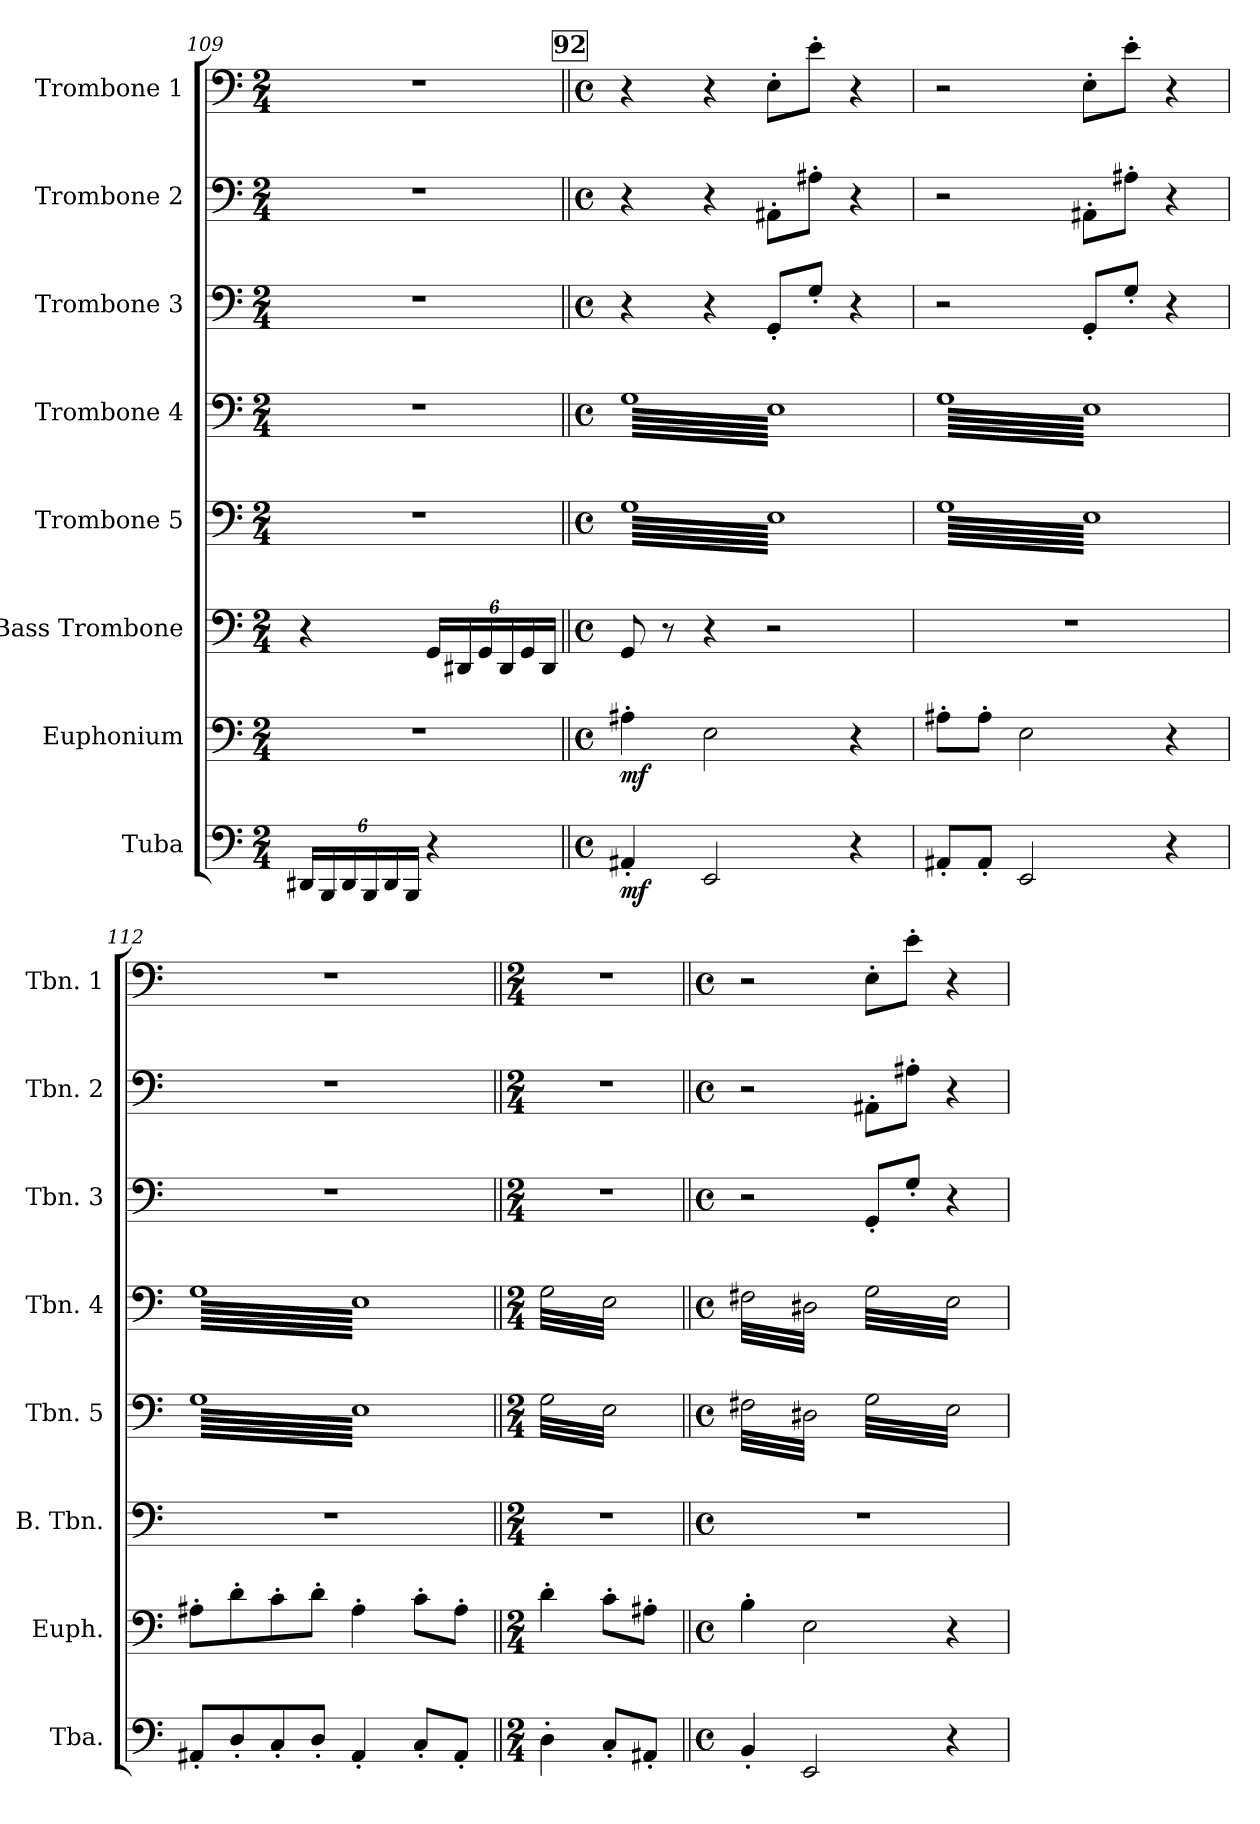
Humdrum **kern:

**kern	**dynam	**kern	**dynam	**kern	**kern	**kern	**kern	**kern	**kern
*part8	*part8	*part7	*part7	*part6	*part5	*part4	*part3	*part2	*part1
*staff8	*staff8	*staff7	*staff7	*staff6	*staff5	*staff4	*staff3	*staff2	*staff1
*I"Tuba	*	*I"Euphonium	*	*I"Bass Trombone	*I"Trombone 5	*I"Trombone 4	*I"Trombone 3	*I"Trombone 2	*I"Trombone 1
*I'Tba.	*	*I'Euph.	*	*I'B. Tbn.	*I'Tbn. 5	*I'Tbn. 4	*I'Tbn. 3	*I'Tbn. 2	*I'Tbn. 1
!!LO:PB:g=z
*clefF4	*	*clefF4	*	*clefF4	*clefF4	*clefF4	*clefF4	*clefF4	*clefF4
*k[]	*	*k[]	*	*k[]	*k[]	*k[]	*k[]	*k[]	*k[]
*M2/4	*	*M2/4	*	*M2/4	*M2/4	*M2/4	*M2/4	*M2/4	*M2/4
*Xbrackettup	*	*	*	*	*	*	*	*	*
=109	=109	=109	=109	=109	=109	=109	=109	=109	=109
24DD#X/LL	.	2r	.	4r	2r	2r	2r	2r	2r
24BBB/	.	.	.	.	.	.	.	.	.
24DD#/	.	.	.	.	.	.	.	.	.
24BBB/	.	.	.	.	.	.	.	.	.
24DD#/	.	.	.	.	.	.	.	.	.
24BBB/JJ	.	.	.	.	.	.	.	.	.
*	*	*	*	*Xbrackettup	*	*	*	*	*
4r	.	.	.	24GG/LL	.	.	.	.	.
.	.	.	.	24DD#X/	.	.	.	.	.
.	.	.	.	24GG/	.	.	.	.	.
.	.	.	.	24DD#/	.	.	.	.	.
.	.	.	.	24GG/	.	.	.	.	.
.	.	.	.	24DD#/JJ	.	.	.	.	.
!!LO:REH:place=s1:a:B:fs=14:t=92
=110||	=110||	=110||	=110||	=110||	=110||	=110||	=110||	=110||	=110||
*M4/4	*	*M4/4	*	*M4/4	*M4/4	*M4/4	*M4/4	*M4/4	*M4/4
*met(c)	*	*met(c)	*	*met(c)	*met(c)	*met(c)	*met(c)	*met(c)	*met(c)
!	!	!	!	!	!	!LO:TX:a:i:t=TBN. 4 on beats 1 and 3	!	!	!
!	!	!	!	!	!	!LO:TX:a:t=TBN. 5 on beats 2 and 4	!	!	!
!	!	!	!	!	!LO:TX:a:i:t=TBN. 4 on beats 1 and 3	!	!	!	!
!	!	!	!	!	!LO:TX:a:t=TBN. 5 on beats 2 and 4	!	!	!	!
!	!LO:DY:b	!	!LO:DY:b	!	!	!	!	!	!
*	*	*	*	*	*tremolo	*	*	*	*
*	*	*	*	*	*	*tremolo	*	*	*
4AA#X'/	mf	4A#X'\	mf	8GG/	64GLLLL	64GLLLL	4r	4r	4r
.	.	.	.	.	64E	64E	.	.	.
.	.	.	.	.	64G	64G	.	.	.
.	.	.	.	.	64E	64E	.	.	.
.	.	.	.	.	64G	64G	.	.	.
.	.	.	.	.	64E	64E	.	.	.
.	.	.	.	.	64G	64G	.	.	.
.	.	.	.	.	64E	64E	.	.	.
.	.	.	.	8r	64G	64G	.	.	.
.	.	.	.	.	64E	64E	.	.	.
.	.	.	.	.	64G	64G	.	.	.
.	.	.	.	.	64E	64E	.	.	.
.	.	.	.	.	64G	64G	.	.	.
.	.	.	.	.	64E	64E	.	.	.
.	.	.	.	.	64G	64G	.	.	.
.	.	.	.	.	64E	64E	.	.	.
2EE/	.	2E\	.	4r	64G	64G	4r	4r	4r
.	.	.	.	.	64E	64E	.	.	.
.	.	.	.	.	64G	64G	.	.	.
.	.	.	.	.	64E	64E	.	.	.
.	.	.	.	.	64G	64G	.	.	.
.	.	.	.	.	64E	64E	.	.	.
.	.	.	.	.	64G	64G	.	.	.
.	.	.	.	.	64E	64E	.	.	.
.	.	.	.	.	64G	64G	.	.	.
.	.	.	.	.	64E	64E	.	.	.
.	.	.	.	.	64G	64G	.	.	.
.	.	.	.	.	64E	64E	.	.	.
.	.	.	.	.	64G	64G	.	.	.
.	.	.	.	.	64E	64E	.	.	.
.	.	.	.	.	64G	64G	.	.	.
.	.	.	.	.	64E	64E	.	.	.
.	.	.	.	2r	64G	64G	8GG'/L	8AA#X'\L	8E'\L
.	.	.	.	.	64E	64E	.	.	.
.	.	.	.	.	64G	64G	.	.	.
.	.	.	.	.	64E	64E	.	.	.
.	.	.	.	.	64G	64G	.	.	.
.	.	.	.	.	64E	64E	.	.	.
.	.	.	.	.	64G	64G	.	.	.
.	.	.	.	.	64E	64E	.	.	.
.	.	.	.	.	64G	64G	8G'/J	8A#X'\J	8e'\J
.	.	.	.	.	64E	64E	.	.	.
.	.	.	.	.	64G	64G	.	.	.
.	.	.	.	.	64E	64E	.	.	.
.	.	.	.	.	64G	64G	.	.	.
.	.	.	.	.	64E	64E	.	.	.
.	.	.	.	.	64G	64G	.	.	.
.	.	.	.	.	64E	64E	.	.	.
4r	.	4r	.	.	64G	64G	4r	4r	4r
.	.	.	.	.	64E	64E	.	.	.
.	.	.	.	.	64G	64G	.	.	.
.	.	.	.	.	64E	64E	.	.	.
.	.	.	.	.	64G	64G	.	.	.
.	.	.	.	.	64E	64E	.	.	.
.	.	.	.	.	64G	64G	.	.	.
.	.	.	.	.	64E	64E	.	.	.
.	.	.	.	.	64G	64G	.	.	.
.	.	.	.	.	64E	64E	.	.	.
.	.	.	.	.	64G	64G	.	.	.
.	.	.	.	.	64E	64E	.	.	.
.	.	.	.	.	64G	64G	.	.	.
.	.	.	.	.	64E	64E	.	.	.
.	.	.	.	.	64G	64G	.	.	.
.	.	.	.	.	64EJJJJ	64EJJJJ	.	.	.
=111	=111	=111	=111	=111	=111	=111	=111	=111	=111
8AA#X'/L	.	8A#X'\L	.	1r	64GLLLL	64GLLLL	2r	2r	2r
.	.	.	.	.	64E	64E	.	.	.
.	.	.	.	.	64G	64G	.	.	.
.	.	.	.	.	64E	64E	.	.	.
.	.	.	.	.	64G	64G	.	.	.
.	.	.	.	.	64E	64E	.	.	.
.	.	.	.	.	64G	64G	.	.	.
.	.	.	.	.	64E	64E	.	.	.
8AA#'/J	.	8A#'\J	.	.	64G	64G	.	.	.
.	.	.	.	.	64E	64E	.	.	.
.	.	.	.	.	64G	64G	.	.	.
.	.	.	.	.	64E	64E	.	.	.
.	.	.	.	.	64G	64G	.	.	.
.	.	.	.	.	64E	64E	.	.	.
.	.	.	.	.	64G	64G	.	.	.
.	.	.	.	.	64E	64E	.	.	.
2EE/	.	2E\	.	.	64G	64G	.	.	.
.	.	.	.	.	64E	64E	.	.	.
.	.	.	.	.	64G	64G	.	.	.
.	.	.	.	.	64E	64E	.	.	.
.	.	.	.	.	64G	64G	.	.	.
.	.	.	.	.	64E	64E	.	.	.
.	.	.	.	.	64G	64G	.	.	.
.	.	.	.	.	64E	64E	.	.	.
.	.	.	.	.	64G	64G	.	.	.
.	.	.	.	.	64E	64E	.	.	.
.	.	.	.	.	64G	64G	.	.	.
.	.	.	.	.	64E	64E	.	.	.
.	.	.	.	.	64G	64G	.	.	.
.	.	.	.	.	64E	64E	.	.	.
.	.	.	.	.	64G	64G	.	.	.
.	.	.	.	.	64E	64E	.	.	.
.	.	.	.	.	64G	64G	8GG'/L	8AA#X'\L	8E'\L
.	.	.	.	.	64E	64E	.	.	.
.	.	.	.	.	64G	64G	.	.	.
.	.	.	.	.	64E	64E	.	.	.
.	.	.	.	.	64G	64G	.	.	.
.	.	.	.	.	64E	64E	.	.	.
.	.	.	.	.	64G	64G	.	.	.
.	.	.	.	.	64E	64E	.	.	.
.	.	.	.	.	64G	64G	8G'/J	8A#X'\J	8e'\J
.	.	.	.	.	64E	64E	.	.	.
.	.	.	.	.	64G	64G	.	.	.
.	.	.	.	.	64E	64E	.	.	.
.	.	.	.	.	64G	64G	.	.	.
.	.	.	.	.	64E	64E	.	.	.
.	.	.	.	.	64G	64G	.	.	.
.	.	.	.	.	64E	64E	.	.	.
4r	.	4r	.	.	64G	64G	4r	4r	4r
.	.	.	.	.	64E	64E	.	.	.
.	.	.	.	.	64G	64G	.	.	.
.	.	.	.	.	64E	64E	.	.	.
.	.	.	.	.	64G	64G	.	.	.
.	.	.	.	.	64E	64E	.	.	.
.	.	.	.	.	64G	64G	.	.	.
.	.	.	.	.	64E	64E	.	.	.
.	.	.	.	.	64G	64G	.	.	.
.	.	.	.	.	64E	64E	.	.	.
.	.	.	.	.	64G	64G	.	.	.
.	.	.	.	.	64E	64E	.	.	.
.	.	.	.	.	64G	64G	.	.	.
.	.	.	.	.	64E	64E	.	.	.
.	.	.	.	.	64G	64G	.	.	.
.	.	.	.	.	64EJJJJ	64EJJJJ	.	.	.
=112	=112	=112	=112	=112	=112	=112	=112	=112	=112
8AA#X'/L	.	8A#X'\L	.	1r	64GLLLL	64GLLLL	1r	1r	1r
.	.	.	.	.	64E	64E	.	.	.
.	.	.	.	.	64G	64G	.	.	.
.	.	.	.	.	64E	64E	.	.	.
.	.	.	.	.	64G	64G	.	.	.
.	.	.	.	.	64E	64E	.	.	.
.	.	.	.	.	64G	64G	.	.	.
.	.	.	.	.	64E	64E	.	.	.
8D'/	.	8d'\	.	.	64G	64G	.	.	.
.	.	.	.	.	64E	64E	.	.	.
.	.	.	.	.	64G	64G	.	.	.
.	.	.	.	.	64E	64E	.	.	.
.	.	.	.	.	64G	64G	.	.	.
.	.	.	.	.	64E	64E	.	.	.
.	.	.	.	.	64G	64G	.	.	.
.	.	.	.	.	64E	64E	.	.	.
8C'/	.	8c'\	.	.	64G	64G	.	.	.
.	.	.	.	.	64E	64E	.	.	.
.	.	.	.	.	64G	64G	.	.	.
.	.	.	.	.	64E	64E	.	.	.
.	.	.	.	.	64G	64G	.	.	.
.	.	.	.	.	64E	64E	.	.	.
.	.	.	.	.	64G	64G	.	.	.
.	.	.	.	.	64E	64E	.	.	.
8D'/J	.	8d'\J	.	.	64G	64G	.	.	.
.	.	.	.	.	64E	64E	.	.	.
.	.	.	.	.	64G	64G	.	.	.
.	.	.	.	.	64E	64E	.	.	.
.	.	.	.	.	64G	64G	.	.	.
.	.	.	.	.	64E	64E	.	.	.
.	.	.	.	.	64G	64G	.	.	.
.	.	.	.	.	64E	64E	.	.	.
4AA#'/	.	4A#'\	.	.	64G	64G	.	.	.
.	.	.	.	.	64E	64E	.	.	.
.	.	.	.	.	64G	64G	.	.	.
.	.	.	.	.	64E	64E	.	.	.
.	.	.	.	.	64G	64G	.	.	.
.	.	.	.	.	64E	64E	.	.	.
.	.	.	.	.	64G	64G	.	.	.
.	.	.	.	.	64E	64E	.	.	.
.	.	.	.	.	64G	64G	.	.	.
.	.	.	.	.	64E	64E	.	.	.
.	.	.	.	.	64G	64G	.	.	.
.	.	.	.	.	64E	64E	.	.	.
.	.	.	.	.	64G	64G	.	.	.
.	.	.	.	.	64E	64E	.	.	.
.	.	.	.	.	64G	64G	.	.	.
.	.	.	.	.	64E	64E	.	.	.
8C'/L	.	8c'\L	.	.	64G	64G	.	.	.
.	.	.	.	.	64E	64E	.	.	.
.	.	.	.	.	64G	64G	.	.	.
.	.	.	.	.	64E	64E	.	.	.
.	.	.	.	.	64G	64G	.	.	.
.	.	.	.	.	64E	64E	.	.	.
.	.	.	.	.	64G	64G	.	.	.
.	.	.	.	.	64E	64E	.	.	.
8AA#'/J	.	8A#'\J	.	.	64G	64G	.	.	.
.	.	.	.	.	64E	64E	.	.	.
.	.	.	.	.	64G	64G	.	.	.
.	.	.	.	.	64E	64E	.	.	.
.	.	.	.	.	64G	64G	.	.	.
.	.	.	.	.	64E	64E	.	.	.
.	.	.	.	.	64G	64G	.	.	.
.	.	.	.	.	64EJJJJ	64EJJJJ	.	.	.
!!LO:PB:g=z
=113||	=113||	=113||	=113||	=113||	=113||	=113||	=113||	=113||	=113||
*M2/4	*	*M2/4	*	*M2/4	*M2/4	*M2/4	*M2/4	*M2/4	*M2/4
4D'\	.	4d'\	.	2r	32G\LLL	32G\LLL	2r	2r	2r
.	.	.	.	.	.	.	.	.	.
.	.	.	.	.	32E\	32E\	.	.	.
.	.	.	.	.	.	.	.	.	.
.	.	.	.	.	32G\	32G\	.	.	.
.	.	.	.	.	.	.	.	.	.
.	.	.	.	.	32E\	32E\	.	.	.
.	.	.	.	.	.	.	.	.	.
.	.	.	.	.	32G\	32G\	.	.	.
.	.	.	.	.	.	.	.	.	.
.	.	.	.	.	32E\	32E\	.	.	.
.	.	.	.	.	.	.	.	.	.
.	.	.	.	.	32G\	32G\	.	.	.
.	.	.	.	.	.	.	.	.	.
.	.	.	.	.	32E\	32E\	.	.	.
.	.	.	.	.	.	.	.	.	.
8C'/L	.	8c'\L	.	.	32G\	32G\	.	.	.
.	.	.	.	.	.	.	.	.	.
.	.	.	.	.	32E\	32E\	.	.	.
.	.	.	.	.	.	.	.	.	.
.	.	.	.	.	32G\	32G\	.	.	.
.	.	.	.	.	.	.	.	.	.
.	.	.	.	.	32E\	32E\	.	.	.
.	.	.	.	.	.	.	.	.	.
8AA#X'/J	.	8A#X'\J	.	.	32G\	32G\	.	.	.
.	.	.	.	.	.	.	.	.	.
.	.	.	.	.	32E\	32E\	.	.	.
.	.	.	.	.	.	.	.	.	.
.	.	.	.	.	32G\	32G\	.	.	.
.	.	.	.	.	.	.	.	.	.
.	.	.	.	.	32E\JJJ	32E\JJJ	.	.	.
.	.	.	.	.	.	.	.	.	.
=114||	=114||	=114||	=114||	=114||	=114||	=114||	=114||	=114||	=114||
*M4/4	*	*M4/4	*	*M4/4	*M4/4	*M4/4	*M4/4	*M4/4	*M4/4
*met(c)	*	*met(c)	*	*met(c)	*met(c)	*met(c)	*met(c)	*met(c)	*met(c)
4BB'/	.	4B'\	.	1r	32F#X\LLL	32F#X\LLL	2r	2r	2r
.	.	.	.	.	32D#X\	32D#X\	.	.	.
.	.	.	.	.	32F#X\	32F#X\	.	.	.
.	.	.	.	.	32D#X\	32D#X\	.	.	.
.	.	.	.	.	32F#X\	32F#X\	.	.	.
.	.	.	.	.	32D#X\	32D#X\	.	.	.
.	.	.	.	.	32F#X\	32F#X\	.	.	.
.	.	.	.	.	32D#X\	32D#X\	.	.	.
2EE/	.	2E\	.	.	32F#X\	32F#X\	.	.	.
.	.	.	.	.	32D#X\	32D#X\	.	.	.
.	.	.	.	.	32F#X\	32F#X\	.	.	.
.	.	.	.	.	32D#X\	32D#X\	.	.	.
.	.	.	.	.	32F#X\	32F#X\	.	.	.
.	.	.	.	.	32D#X\	32D#X\	.	.	.
.	.	.	.	.	32F#X\	32F#X\	.	.	.
.	.	.	.	.	32D#X\JJJ	32D#X\JJJ	.	.	.
.	.	.	.	.	32G\LLL	32G\LLL	8GG'/L	8AA#X'\L	8E'\L
.	.	.	.	.	32E\	32E\	.	.	.
.	.	.	.	.	32G\	32G\	.	.	.
.	.	.	.	.	32E\	32E\	.	.	.
.	.	.	.	.	32G\	32G\	8G'/J	8A#X'\J	8e'\J
.	.	.	.	.	32E\	32E\	.	.	.
.	.	.	.	.	32G\	32G\	.	.	.
.	.	.	.	.	32E\	32E\	.	.	.
4r	.	4r	.	.	32G\	32G\	4r	4r	4r
.	.	.	.	.	32E\	32E\	.	.	.
.	.	.	.	.	32G\	32G\	.	.	.
.	.	.	.	.	32E\	32E\	.	.	.
.	.	.	.	.	32G\	32G\	.	.	.
.	.	.	.	.	32E\	32E\	.	.	.
.	.	.	.	.	32G\	32G\	.	.	.
.	.	.	.	.	32E\JJJ	32E\JJJ	.	.	.
*	*	*	*	*	*	*Xtremolo	*	*	*
*	*	*	*	*	*Xtremolo	*	*	*	*
.	.	.	.	.	.	.	.	.	.
.	.	.	.	.	.	.	.	.	.
.	.	.	.	.	.	.	.	.	.
.	.	.	.	.	.	.	.	.	.
.	.	.	.	.	.	.	.	.	.
.	.	.	.	.	.	.	.	.	.
.	.	.	.	.	.	.	.	.	.
.	.	.	.	.	.	.	.	.	.
=	=	=	=	=	=	=	=	=	=
*-	*-	*-	*-	*-	*-	*-	*-	*-	*-
